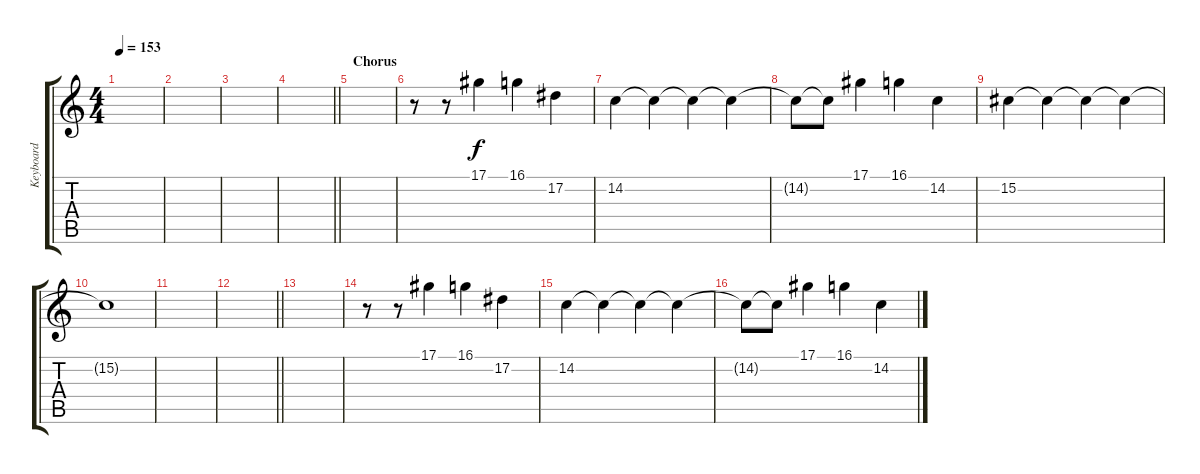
\track ("Keyboard" "Keyboard") {instrument vibraphone}
\staff {score tabs}
\tuning (Eb4 Bb3 Gb3 Db3 Ab2 Eb2) {hide}
\ts (4 4)
\tempo 153
\clef g2
\ks c
|
|
|
\barLineRight lightlight
|
\section ("" "Chorus")
|
r.8 r.8 17.1.4 16.1.4 17.2.4 |
14.2.4 14.2{t}.4 14.2{t}.4 14.2{t}.4 |
14.2{t}.8 14.2{t}.8 17.1.4 16.1.4 14.2.4 |
15.2.4 15.2{t}.4 15.2{t}.4 15.2{t}.4 |
15.2{t}.1{volume 0} |
|
\barLineRight lightlight
|
|
r.8 r.8 17.1.4 16.1.4 17.2.4 |
14.2.4 14.2{t}.4 14.2{t}.4 14.2{t}.4 |
14.2{t}.8 14.2{t}.8 17.1.4 16.1.4 14.2.4
